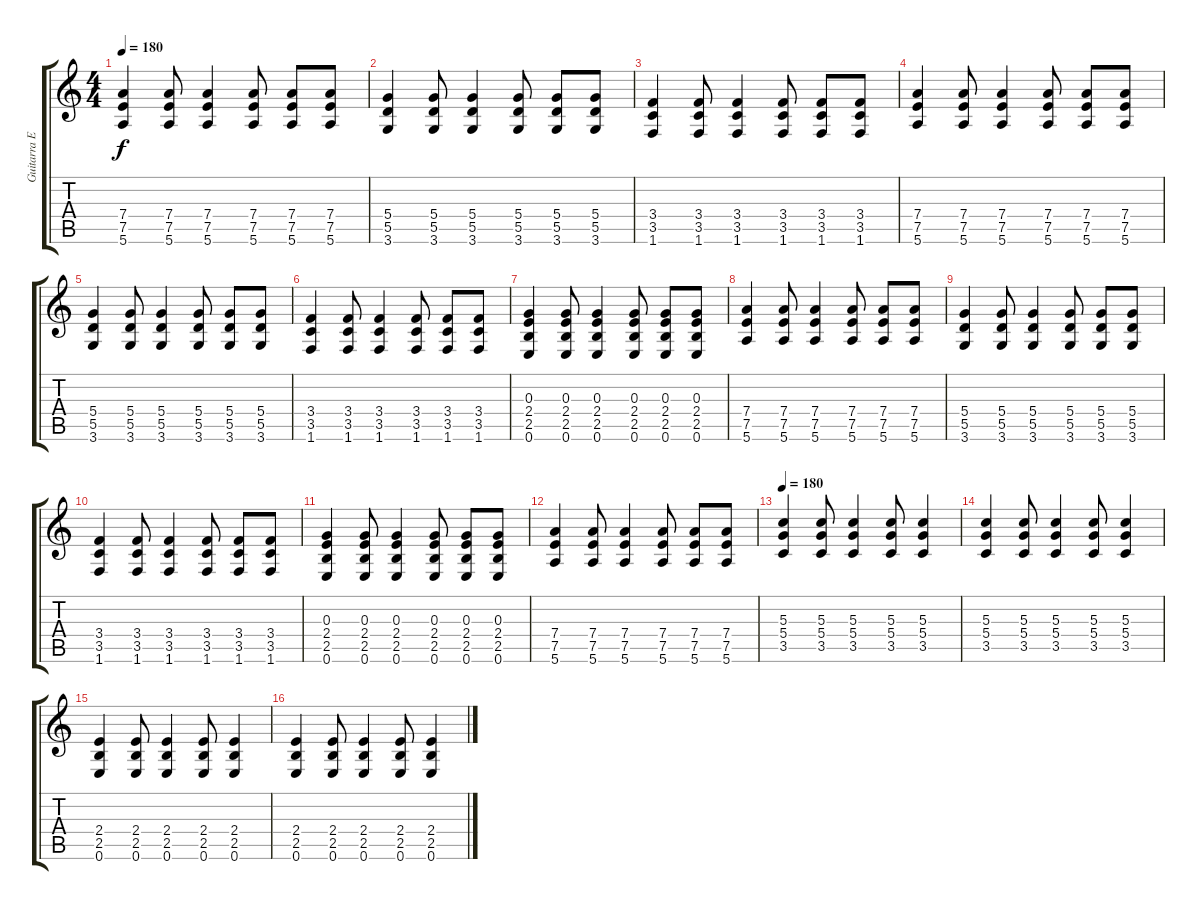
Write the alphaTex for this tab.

\track ("Guitarra Eléctrica 2" "Guitarra E") {instrument overdrivenguitar}
\staff {score tabs}
\tuning (E4 B3 G3 D3 A2 E2) {hide}
\ts (4 4)
\tempo 180
\clef g2
\ks c
(7.4 7.5 5.6).4{dy f} (7.4 7.5 5.6).8 (7.4 7.5 5.6).4 (7.4 7.5 5.6).8 (7.4 7.5 5.6).8 (7.4 7.5 5.6).8 |
(5.4 5.5 3.6).4 (5.4 5.5 3.6).8 (5.4 5.5 3.6).4 (5.4 5.5 3.6).8 (5.4 5.5 3.6).8 (5.4 5.5 3.6).8 |
(3.4 3.5 1.6).4 (3.4 3.5 1.6).8 (3.4 3.5 1.6).4 (3.4 3.5 1.6).8 (3.4 3.5 1.6).8 (3.4 3.5 1.6).8 |
(7.4 7.5 5.6).4 (7.4 7.5 5.6).8 (7.4 7.5 5.6).4 (7.4 7.5 5.6).8 (7.4 7.5 5.6).8 (7.4 7.5 5.6).8 |
(5.4 5.5 3.6).4 (5.4 5.5 3.6).8 (5.4 5.5 3.6).4 (5.4 5.5 3.6).8 (5.4 5.5 3.6).8 (5.4 5.5 3.6).8 |
(3.4 3.5 1.6).4 (3.4 3.5 1.6).8 (3.4 3.5 1.6).4 (3.4 3.5 1.6).8 (3.4 3.5 1.6).8 (3.4 3.5 1.6).8 |
(0.3 2.4 2.5 0.6).4 (0.3 2.4 2.5 0.6).8 (0.3 2.4 2.5 0.6).4 (0.3 2.4 2.5 0.6).8 (0.3 2.4 2.5 0.6).8 (0.3 2.4 2.5 0.6).8 |
(7.4 7.5 5.6).4 (7.4 7.5 5.6).8 (7.4 7.5 5.6).4 (7.4 7.5 5.6).8 (7.4 7.5 5.6).8 (7.4 7.5 5.6).8 |
(5.4 5.5 3.6).4 (5.4 5.5 3.6).8 (5.4 5.5 3.6).4 (5.4 5.5 3.6).8 (5.4 5.5 3.6).8 (5.4 5.5 3.6).8 |
(3.4 3.5 1.6).4 (3.4 3.5 1.6).8 (3.4 3.5 1.6).4 (3.4 3.5 1.6).8 (3.4 3.5 1.6).8 (3.4 3.5 1.6).8 |
(0.3 2.4 2.5 0.6).4 (0.3 2.4 2.5 0.6).8 (0.3 2.4 2.5 0.6).4 (0.3 2.4 2.5 0.6).8 (0.3 2.4 2.5 0.6).8 (0.3 2.4 2.5 0.6).8 |
(7.4 7.5 5.6).4 (7.4 7.5 5.6).8 (7.4 7.5 5.6).4 (7.4 7.5 5.6).8 (7.4 7.5 5.6).8 (7.4 7.5 5.6).8 |
\tempo 180
(5.3 5.4 3.5).4 (5.3 5.4 3.5).8 (5.3 5.4 3.5).4 (5.3 5.4 3.5).8 (5.3 5.4 3.5).4 |
(5.3 5.4 3.5).4 (5.3 5.4 3.5).8 (5.3 5.4 3.5).4 (5.3 5.4 3.5).8 (5.3 5.4 3.5).4 |
(2.4 2.5 0.6).4 (2.4 2.5 0.6).8 (2.4 2.5 0.6).4 (2.4 2.5 0.6).8 (2.4 2.5 0.6).4 |
(2.4 2.5 0.6).4 (2.4 2.5 0.6).8 (2.4 2.5 0.6).4 (2.4 2.5 0.6).8 (2.4 2.5 0.6).4
